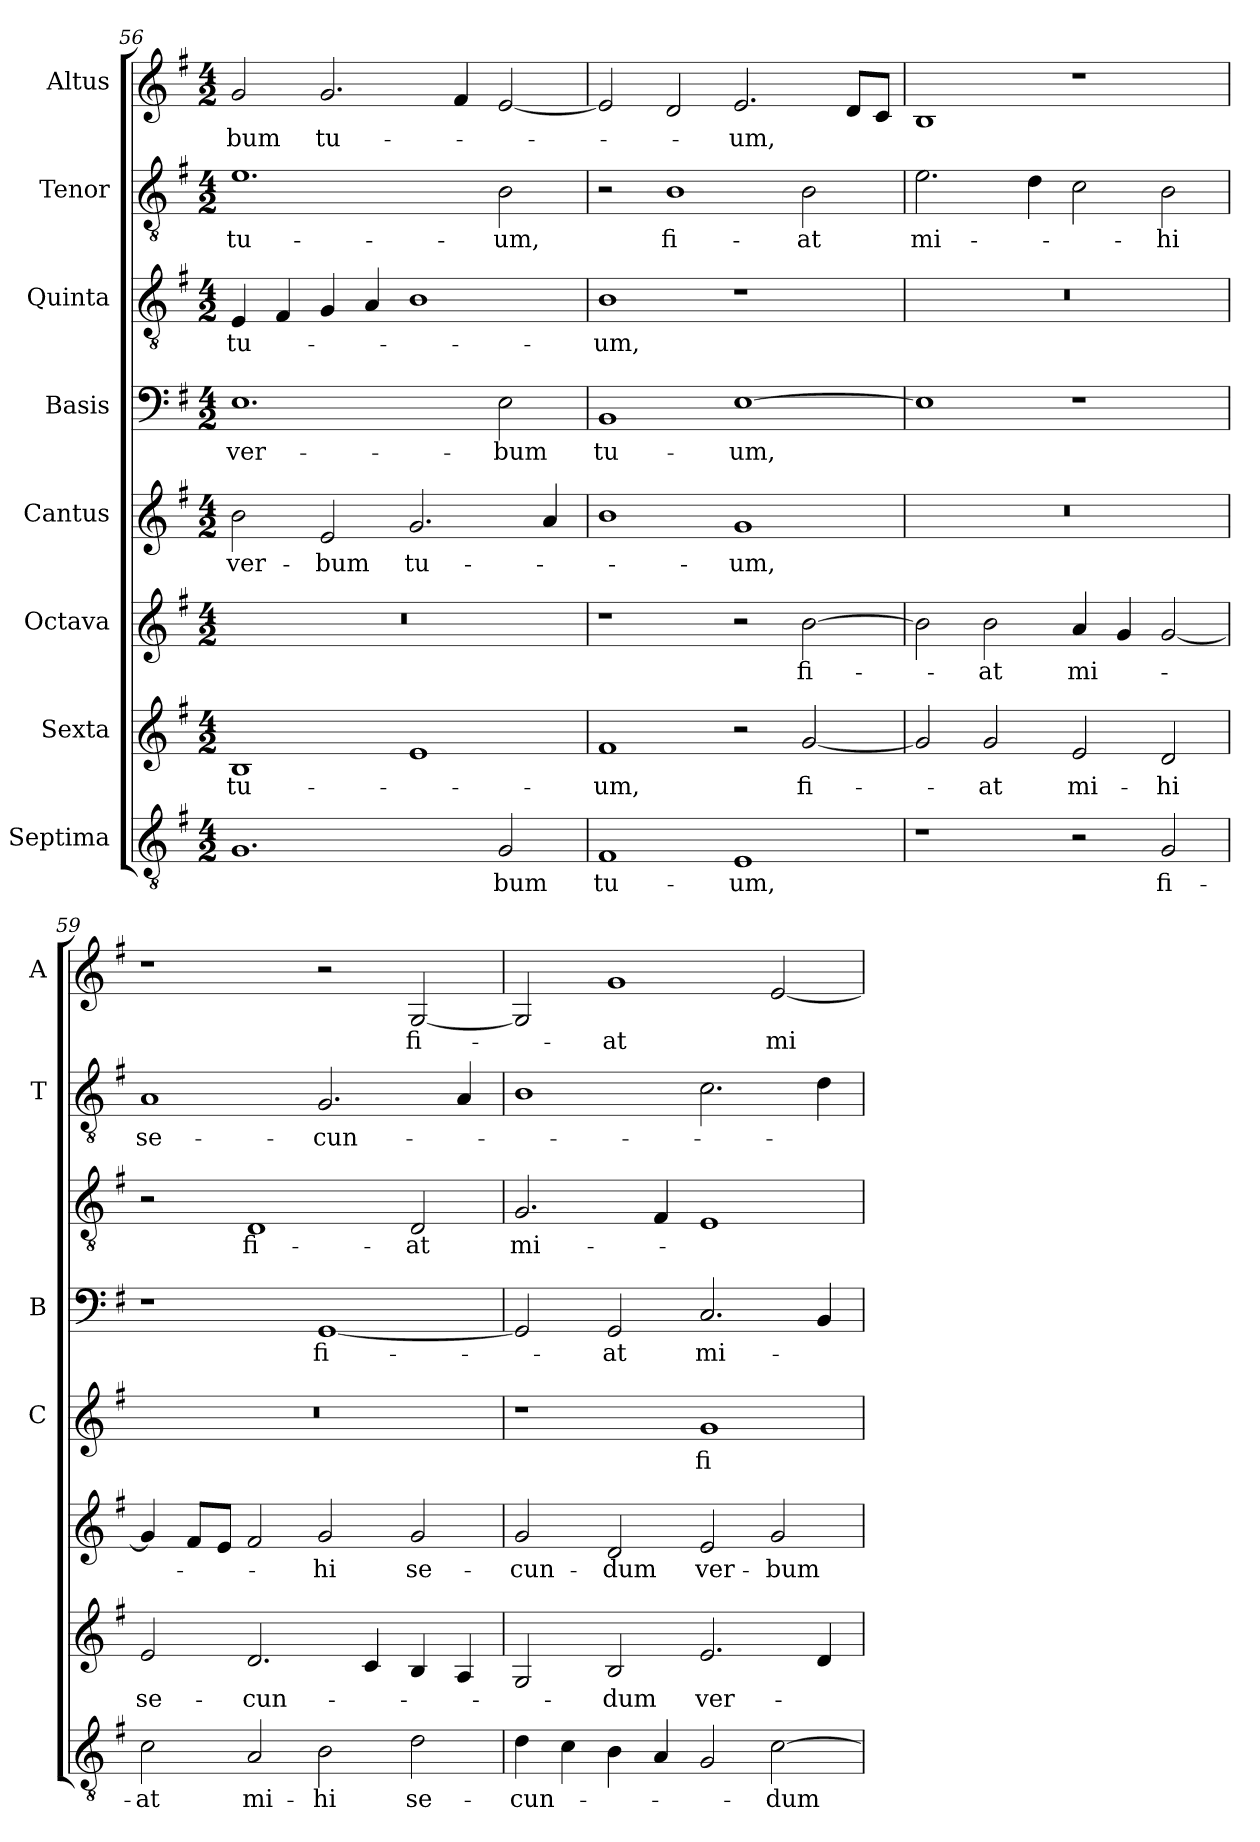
**kern	**text	**kern	**text	**kern	**text	**kern	**text	**kern	**text	**kern	**text	**kern	**text	**kern	**text
*part8	*part8	*part7	*part7	*part6	*part6	*part5	*part5	*part4	*part4	*part3	*part3	*part2	*part2	*part1	*part1
*staff8	*staff8	*staff7	*staff7	*staff6	*staff6	*staff5	*staff5	*staff4	*staff4	*staff3	*staff3	*staff2	*staff2	*staff1	*staff1
*I"Septima	*	*I"Sexta	*	*I"Octava	*	*I"Cantus	*	*I"Basis	*	*I"Quinta	*	*I"Tenor	*	*I"Altus	*
*	*	*	*	*	*	*I'C	*	*I'B	*	*	*	*I'T	*	*I'A	*
!!LO:LB:g=z
*clefGv2	*	*clefG2	*	*clefG2	*	*clefG2	*	*clefF4	*	*clefGv2	*	*clefGv2	*	*clefG2	*
*k[f#]	*	*k[f#]	*	*k[f#]	*	*k[f#]	*	*k[f#]	*	*k[f#]	*	*k[f#]	*	*k[f#]	*
*G:	*	*G:	*	*G:	*	*G:	*	*G:	*	*G:	*	*G:	*	*G:	*
*M4/2	*	*M4/2	*	*M4/2	*	*M4/2	*	*M4/2	*	*M4/2	*	*M4/2	*	*M4/2	*
=56	=56	=56	=56	=56	=56	=56	=56	=56	=56	=56	=56	=56	=56	=56	=56
!	!	!	!LO:LY:b	!	!	!	!LO:LY:b	!	!LO:LY:b	!	!LO:LY:b	!	!LO:LY:b	!	!LO:LY:b
1.G	.	1B	tu-	0r	.	2b\	ver-	1.E	ver-	4E/	tu-	1.e	tu-	2g/	-bum
.	.	.	.	.	.	.	.	.	.	4F#/	.	.	.	.	.
!	!	!	!	!	!	!	!LO:LY:b	!	!	!	!	!	!	!	!LO:LY:b
.	.	.	.	.	.	2e/	-bum	.	.	4G/	.	.	.	2.g/	tu-
.	.	.	.	.	.	.	.	.	.	4A/	.	.	.	.	.
!	!	!	!	!	!	!	!LO:LY:b	!	!	!	!	!	!	!	!
.	.	1e	.	.	.	2.g/	tu-	.	.	1B	.	.	.	.	.
.	.	.	.	.	.	.	.	.	.	.	.	.	.	4f#/	.
!	!LO:LY:b	!	!	!	!	!	!	!	!LO:LY:b	!	!	!	!LO:LY:b	!	!
2G/	-bum	.	.	.	.	.	.	2E\	-bum	.	.	2B\	-um,	[2e/	.
.	.	.	.	.	.	4a/	.	.	.	.	.	.	.	.	.
=57	=57	=57	=57	=57	=57	=57	=57	=57	=57	=57	=57	=57	=57	=57	=57
!	!LO:LY:b	!	!LO:LY:b	!	!	!	!	!	!LO:LY:b	!	!LO:LY:b	!	!	!	!
1F#	tu-	1f#	-um,	1r	.	1b	.	1BB	tu-	1B	-um,	2r	.	2e/]	.
!	!	!	!	!	!	!	!	!	!	!	!	!	!LO:LY:b	!	!
.	.	.	.	.	.	.	.	.	.	.	.	1B	fi-	2d/	.
!	!LO:LY:b	!	!	!	!	!	!LO:LY:b	!	!LO:LY:b	!	!	!	!	!	!LO:LY:b
1E	-um,	2r	.	2r	.	1g	-um,	[1E	-um,	1r	.	.	.	2.e/	-um,
!	!	!	!LO:LY:b	!	!LO:LY:b	!	!	!	!	!	!	!	!LO:LY:b	!	!
.	.	[2g/	fi-	[2b\	fi-	.	.	.	.	.	.	2B\	-at	.	.
.	.	.	.	.	.	.	.	.	.	.	.	.	.	8d/L	.
.	.	.	.	.	.	.	.	.	.	.	.	.	.	8c/J	.
!!LO:PB:g=z
=58	=58	=58	=58	=58	=58	=58	=58	=58	=58	=58	=58	=58	=58	=58	=58
!	!	!	!	!	!	!	!	!	!	!	!	!	!LO:LY:b	!	!
1r	.	2g/]	.	2b\]	.	0r	.	1E]	.	0r	.	2.e\	mi-	1B	.
!	!	!	!LO:LY:b	!	!LO:LY:b	!	!	!	!	!	!	!	!	!	!
.	.	2g/	-at	2b\	-at	.	.	.	.	.	.	.	.	.	.
.	.	.	.	.	.	.	.	.	.	.	.	4d\	.	.	.
!	!	!	!LO:LY:b	!	!LO:LY:b	!	!	!	!	!	!	!	!	!	!
2r	.	2e/	mi-	4a/	mi-	.	.	1r	.	.	.	2c\	.	1r	.
.	.	.	.	4g/	.	.	.	.	.	.	.	.	.	.	.
!	!LO:LY:b	!	!LO:LY:b	!	!	!	!	!	!	!	!	!	!LO:LY:b	!	!
2G/	fi-	2d/	-hi	[2g/	.	.	.	.	.	.	.	2B\	-hi	.	.
=59	=59	=59	=59	=59	=59	=59	=59	=59	=59	=59	=59	=59	=59	=59	=59
!	!LO:LY:b	!	!LO:LY:b	!	!	!	!	!	!	!	!	!	!LO:LY:b	!	!
2c\	-at	2e/	se-	4g/]	.	0r	.	1r	.	2r	.	1A	se-	1r	.
.	.	.	.	8f#/L	.	.	.	.	.	.	.	.	.	.	.
.	.	.	.	8e/J	.	.	.	.	.	.	.	.	.	.	.
!	!LO:LY:b	!	!LO:LY:b	!	!	!	!	!	!	!	!LO:LY:b	!	!	!	!
2A/	mi-	2.d/	-cun-	2f#/	.	.	.	.	.	1D	fi-	.	.	.	.
!	!LO:LY:b	!	!	!	!LO:LY:b	!	!	!	!LO:LY:b	!	!	!	!LO:LY:b	!	!
2B\	-hi	.	.	2g/	-hi	.	.	[1GG	fi-	.	.	2.G/	-cun-	2r	.
.	.	4c/	.	.	.	.	.	.	.	.	.	.	.	.	.
!	!LO:LY:b	!	!	!	!LO:LY:b	!	!	!	!	!	!LO:LY:b	!	!	!	!LO:LY:b
2d\	se-	4B/	.	2g/	se-	.	.	.	.	2D/	-at	.	.	[2G/	fi-
.	.	4A/	.	.	.	.	.	.	.	.	.	4A/	.	.	.
=60	=60	=60	=60	=60	=60	=60	=60	=60	=60	=60	=60	=60	=60	=60	=60
!	!LO:LY:b	!	!	!	!LO:LY:b	!	!	!	!	!	!LO:LY:b	!	!	!	!
4d\	-cun-	2G/	.	2g/	-cun-	1r	.	2GG/]	.	2.G/	mi-	1B	.	2G/]	.
4c\	.	.	.	.	.	.	.	.	.	.	.	.	.	.	.
!	!	!	!LO:LY:b	!	!LO:LY:b	!	!	!	!LO:LY:b	!	!	!	!	!	!LO:LY:b
4B\	.	2B/	-dum	2d/	-dum	.	.	2GG/	-at	.	.	.	.	1g	-at
4A/	.	.	.	.	.	.	.	.	.	4F#/	.	.	.	.	.
!	!	!	!LO:LY:b	!	!LO:LY:b	!	!LO:LY:b	!	!LO:LY:b	!	!	!	!	!	!
2G/	.	2.e/	ver-	2e/	ver-	1g	fi-	2.C/	mi-	1E	.	2.c\	.	.	.
!	!LO:LY:b	!	!	!	!LO:LY:b	!	!	!	!	!	!	!	!	!	!LO:LY:b
[2c\	-dum	.	.	2g/	-bum	.	.	.	.	.	.	.	.	[2e/	mi-
.	.	4d/	.	.	.	.	.	4BB/	.	.	.	4d\	.	.	.
=	=	=	=	=	=	=	=	=	=	=	=	=	=	=	=
*-	*-	*-	*-	*-	*-	*-	*-	*-	*-	*-	*-	*-	*-	*-	*-
